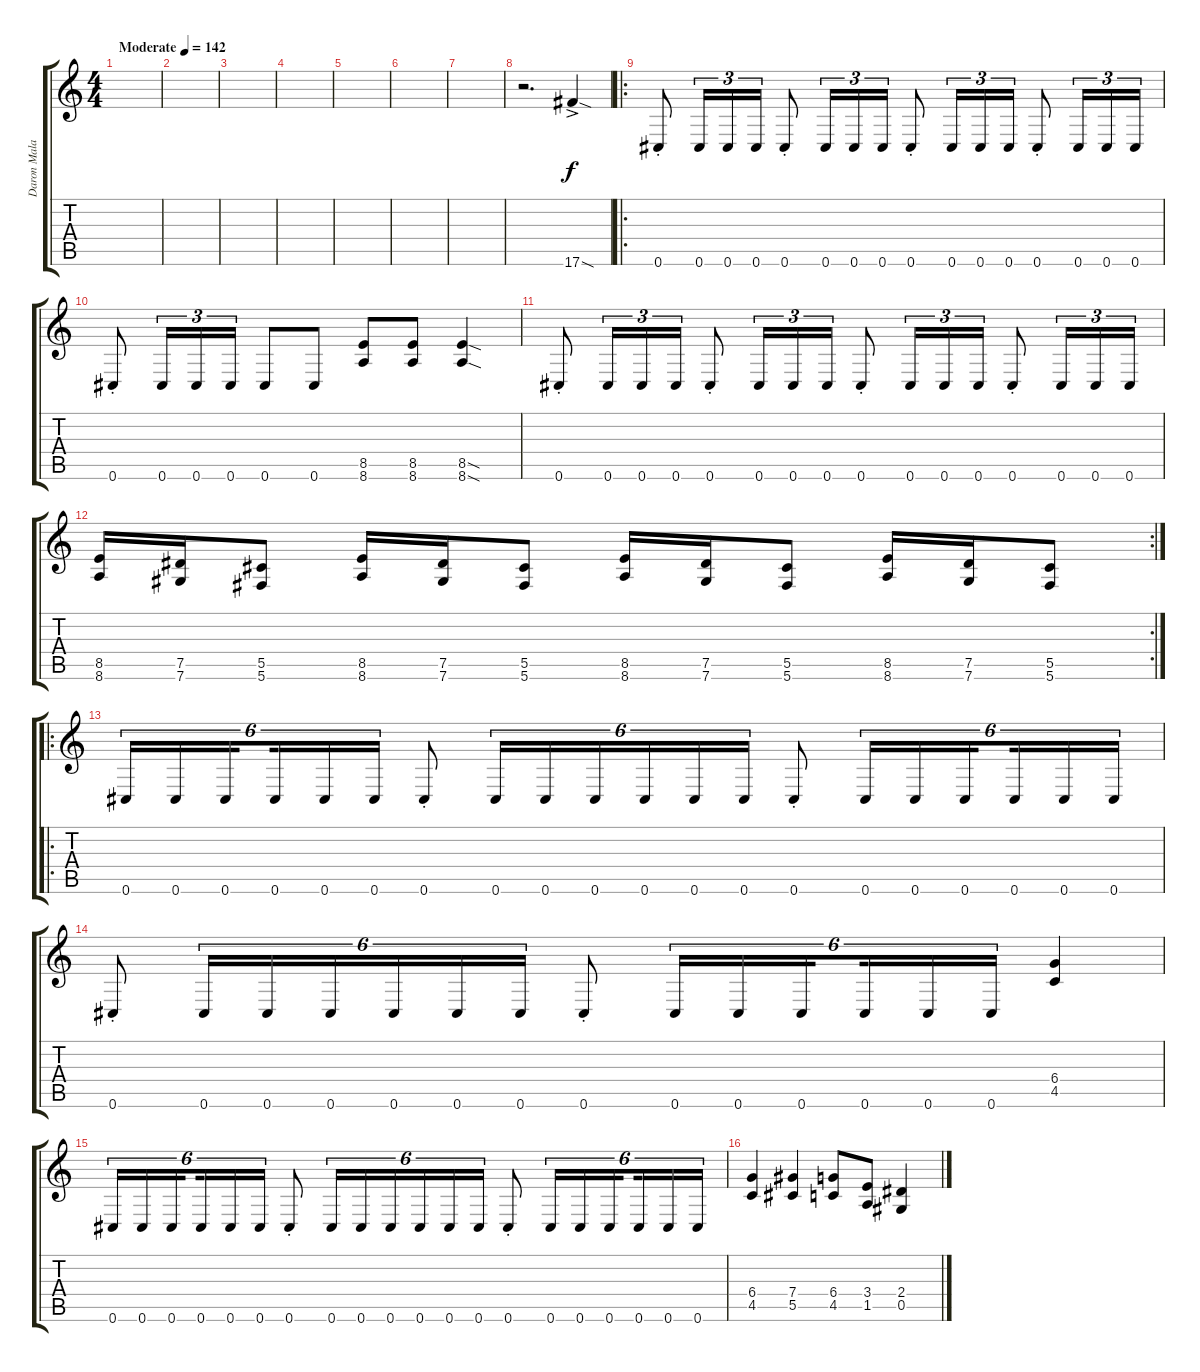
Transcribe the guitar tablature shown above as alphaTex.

\track ("Daron Malakain" "Daron Mala") {instrument distortionguitar}
\staff {score tabs}
\tuning (Eb4 Bb3 Gb3 Db3 Ab2 Db2) {hide}
\ts (4 4)
\tempo (142 "Moderate")
\clef g2
\ks c
|
|
|
|
|
|
|
r.2{d} 17.6{sod ac}.4 |
\ro
0.6{st}.8{dy f} 0.6.16{tu (3 2)} 0.6.16{tu (3 2)} 0.6.16{tu (3 2)} 0.6{st}.8 0.6.16{tu (3 2)} 0.6.16{tu (3 2)} 0.6.16{tu (3 2)} 0.6{st}.8 0.6.16{tu (3 2)} 0.6.16{tu (3 2)} 0.6.16{tu (3 2)} 0.6{st}.8 0.6.16{tu (3 2)} 0.6.16{tu (3 2)} 0.6.16{tu (3 2)} |
0.6{st}.8 0.6.16{tu (3 2)} 0.6.16{tu (3 2)} 0.6.16{tu (3 2)} 0.6.8 0.6.8 (8.5 8.6).8 (8.5 8.6).8 (8.5{sod} 8.6{sod}).4 |
0.6{st}.8 0.6.16{tu (3 2)} 0.6.16{tu (3 2)} 0.6.16{tu (3 2)} 0.6{st}.8 0.6.16{tu (3 2)} 0.6.16{tu (3 2)} 0.6.16{tu (3 2)} 0.6{st}.8 0.6.16{tu (3 2)} 0.6.16{tu (3 2)} 0.6.16{tu (3 2)} 0.6{st}.8 0.6.16{tu (3 2)} 0.6.16{tu (3 2)} 0.6.16{tu (3 2)} |
\rc 2
(8.5 8.6).16 (7.5 7.6).16 (5.5 5.6).8 (8.5 8.6).16 (7.5 7.6).16 (5.5 5.6).8 (8.5 8.6).16 (7.5 7.6).16 (5.5 5.6).8 (8.5 8.6).16 (7.5 7.6).16 (5.5 5.6).8 |
\ro
0.6.16{tu (6 4)} 0.6.16{tu (6 4)} 0.6.16{tu (6 4) beam splitsecondary} 0.6.16{tu (6 4)} 0.6.16{tu (6 4)} 0.6.16{tu (6 4)} 0.6{st}.8 0.6.16{tu (6 4)} 0.6.16{tu (6 4)} 0.6.16{tu (6 4)} 0.6.16{tu (6 4)} 0.6.16{tu (6 4)} 0.6.16{tu (6 4)} 0.6{st}.8 0.6.16{tu (6 4)} 0.6.16{tu (6 4)} 0.6.16{tu (6 4) beam splitsecondary} 0.6.16{tu (6 4)} 0.6.16{tu (6 4)} 0.6.16{tu (6 4)} |
0.6{st}.8 0.6.16{tu (6 4)} 0.6.16{tu (6 4)} 0.6.16{tu (6 4)} 0.6.16{tu (6 4)} 0.6.16{tu (6 4)} 0.6.16{tu (6 4)} 0.6{st}.8 0.6.16{tu (6 4)} 0.6.16{tu (6 4)} 0.6.16{tu (6 4) beam splitsecondary} 0.6.16{tu (6 4)} 0.6.16{tu (6 4)} 0.6.16{tu (6 4)} (6.4 4.5).4 |
0.6.16{tu (6 4)} 0.6.16{tu (6 4)} 0.6.16{tu (6 4) beam splitsecondary} 0.6.16{tu (6 4)} 0.6.16{tu (6 4)} 0.6.16{tu (6 4)} 0.6{st}.8 0.6.16{tu (6 4)} 0.6.16{tu (6 4)} 0.6.16{tu (6 4)} 0.6.16{tu (6 4)} 0.6.16{tu (6 4)} 0.6.16{tu (6 4)} 0.6{st}.8 0.6.16{tu (6 4)} 0.6.16{tu (6 4)} 0.6.16{tu (6 4) beam splitsecondary} 0.6.16{tu (6 4)} 0.6.16{tu (6 4)} 0.6.16{tu (6 4)} |
(6.4 4.5).4 (7.4 5.5).4 (6.4 4.5).8 (3.4 1.5).8 (2.4 0.5).4
